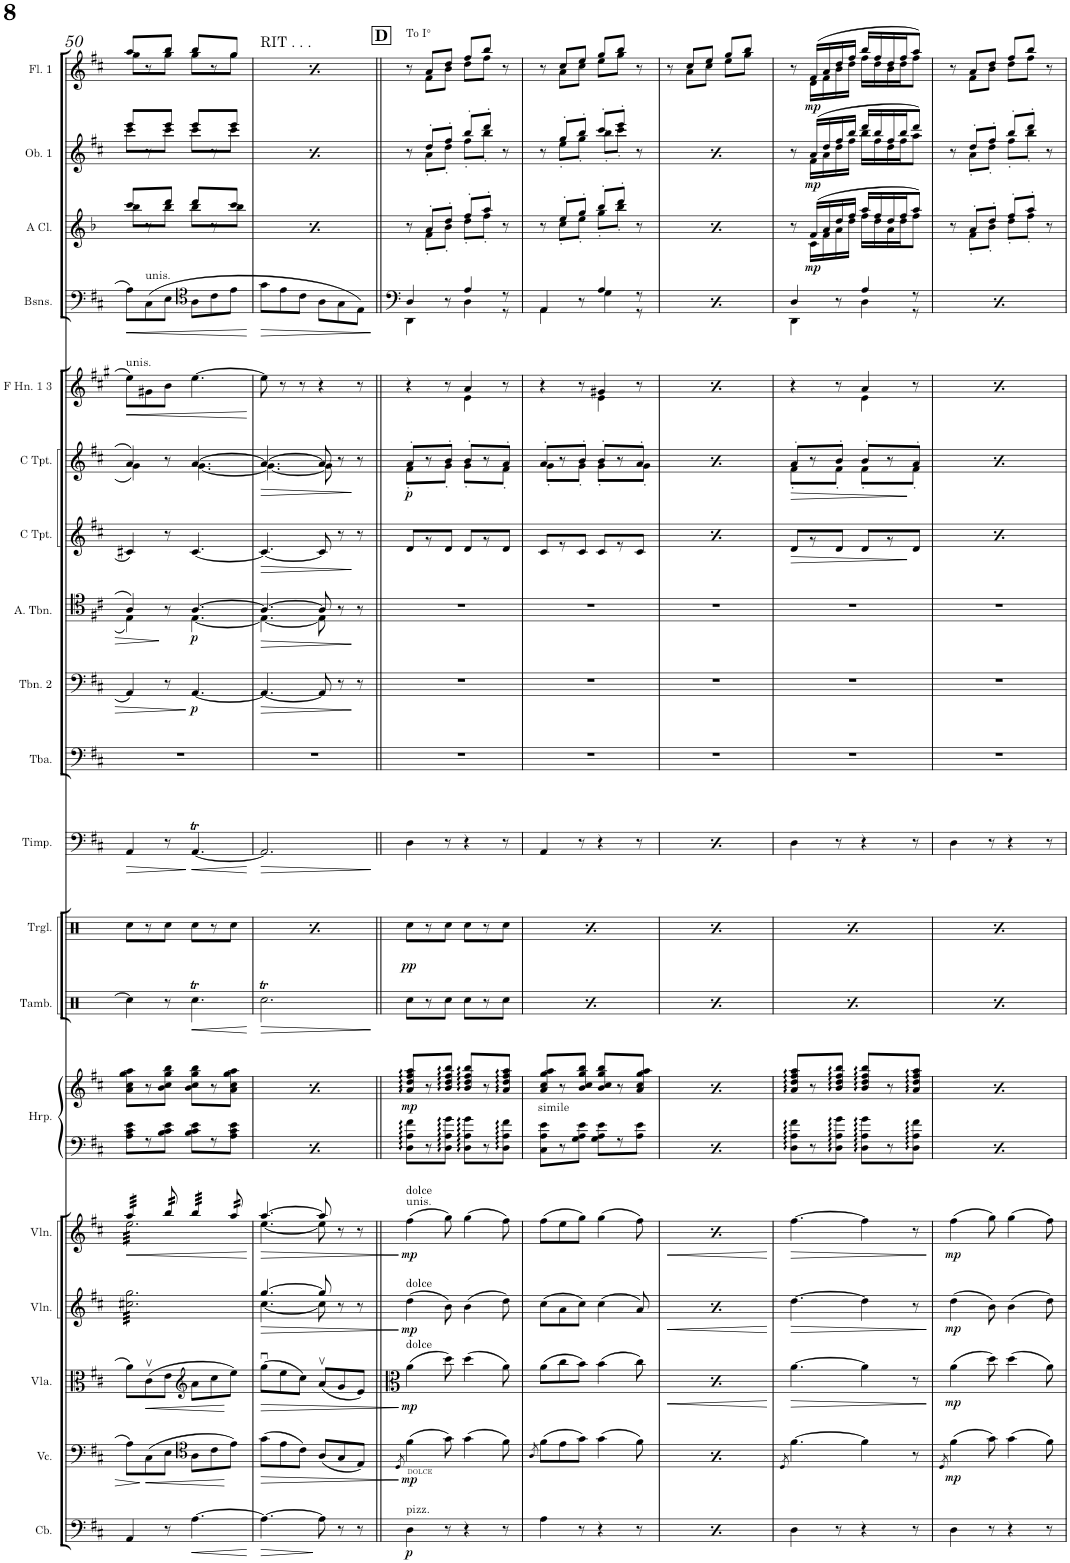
**kern	**dynam	**kern	**dynam	**kern	**dynam	**kern	**dynam	**kern	**dynam	**kern	**kern	**dynam	**kern	**dynam	**kern	**dynam	**kern	**dynam	**kern	**kern	**dynam	**kern	**dynam	**kern	**dynam	**kern	**dynam	**kern	**kern	**dynam	**kern	**dynam	**kern	**dynam	**kern	**dynam
*part19	*part19	*part18	*part18	*part17	*part17	*part16	*part16	*part15	*part15	*part14	*part14	*part14	*part13	*part13	*part12	*part12	*part11	*part11	*part10	*part9	*part9	*part8	*part8	*part7	*part7	*part6	*part6	*part5	*part4	*part4	*part3	*part3	*part2	*part2	*part1	*part1
*staff20	*staff20	*staff19	*staff19	*staff18	*staff18	*staff17	*staff17	*staff16	*staff16	*staff15	*staff14	*staff14/15	*staff13	*staff13	*staff12	*staff12	*staff11	*staff11	*staff10	*staff9	*staff9	*staff8	*staff8	*staff7	*staff7	*staff6	*staff6	*staff5	*staff4	*staff4	*staff3	*staff3	*staff2	*staff2	*staff1	*staff1
*I"Contrabass	*	*I"Violoncello	*	*I"Viola	*	*I"Violin	*	*I"Violin	*	*I"Harp	*	*	*I"Drumset	*	*I"Drumset	*	*I"Timpani	*	*I"Tuba	*I"Trombone 2	*	*I"Alto Trombone	*	*I"C Trumpet	*	*I"C Trumpet	*	*I"F Horn 1 &amp; 3	*I"Bassoon 1 &amp; 2	*	*I"A Clarinet	*	*I"Oboe 1	*	*I"Flute 1	*
*I'Cb.	*	*I'Vc.	*	*I'Vla.	*	*I'Vln.	*	*I'Vln.	*	*I'Hrp.	*	*	*I'D. Set	*	*I'D. Set	*	*I'Timp.	*	*I'Tba.	*I'Tbn. 2	*	*I'A. Tbn.	*	*I'C Tpt.	*	*I'C Tpt.	*	*I'F Hn. 1 3	*	*	*I'A Cl.	*	*I'Ob. 1	*	*I'Fl. 1	*
!!LO:PB:g=z
*clefF4	*	*clefC4	*	*clefC3	*	*clefG2	*	*clefG2	*	*clefF4	*clefG2	*	*clefX	*	*clefX	*	*clefF4	*	*clefF4	*clefF4	*	*clefC4	*	*clefG2	*	*clefG2	*	*clefG2	*clefF4	*	*clefG2	*	*clefG2	*	*clefG2	*
*Trd7c12	*	*	*	*	*	*	*	*	*	*	*	*	*	*	*	*	*	*	*	*	*	*	*	*	*	*	*	*Trd4c7	*	*	*Trd2c3	*	*	*	*	*
*k[f#c#]	*	*k[f#c#]	*	*k[f#c#]	*	*k[f#c#]	*	*k[f#c#]	*	*k[f#c#]	*k[f#c#]	*	*k[]	*	*k[]	*	*k[f#c#]	*	*k[f#c#]	*k[f#c#]	*	*k[f#c#]	*	*k[f#c#]	*	*k[f#c#]	*	*k[f#c#g#]	*k[f#c#]	*	*k[b-]	*	*k[f#c#]	*	*k[f#c#]	*
*M6/8	*	*M6/8	*	*M6/8	*	*M6/8	*	*M6/8	*	*M6/8	*M6/8	*	*M6/8	*	*M6/8	*	*M6/8	*	*M6/8	*M6/8	*	*M6/8	*	*M6/8	*	*M6/8	*	*M6/8	*M6/8	*	*M6/8	*	*M6/8	*	*M6/8	*
=50	=50	=50	=50	=50	=50	=50	=50	=50	=50	=50	=50	=50	=50	=50	=50	=50	=50	=50	=50	=50	=50	=50	=50	=50	=50	=50	=50	=50	=50	=50	=50	=50	=50	=50	=50	=50
*	*	*	*	*	*	*	*	*^	*	*	*	*	*	*	*	*	*	*	*	*	*	*	*	*	*	*	*	*	*	*	*	*	*	*	*	*
!	!	!	!	!	!	!	!	!	!	!	!	!	!	!	!	!	!	!	!	!	!	!	!	!	!	!	!	!	!LO:TX:a:t=unis.	!	!	!	!	!	!	!	!
!	!	!	!	!	!	!	!	!	!	!	!	!	!	!	!	!	!	!	!LO:HP:b	!	!	!	!	!	!	!	!	!	!	!	!LO:HP:b	!	!	!	!	!	!
*	*	*	*	*	*	*	*	*	*	*	*	*	*	*	*	*	*	*	*	*	*	*	*^	*	*	*	*^	*	*	*	*	*^	*	*^	*	*^	*
*	*	*	*	*	*	*tremolo	*	*	*	*	*	*	*	*	*	*	*	*	*	*	*	*	*	*	*	*	*	*	*	*	*	*	*	*	*	*	*	*	*	*	*	*
*	*	*	*	*	*	*	*	*tremolo	*	*	*	*	*	*	*	*	*	*	*	*	*	*	*	*	*	*	*	*	*	*	*	*	*	*	*	*	*	*	*	*	*	*
4AA/	.	8A\L	.	8a\L	.	32cc#X\ 32gg\LLL	.	32aa/LLL	32ee\LLL	.	8A\ 8c#\ 8e\L	8a\ 8cc#\ 8gg\ 8aa\L	.	4Rcc\]	.	8Rcc\L	.	4AA/	>	2.r	4AA/	.	4A/	4E\	.	4c#X/	.	4a/	4g\	.	8ee\L	8A\L	<	8ccc/L	8bb-\L	.	8eee/L	8ccc#\L	.	8aa/L	8gg\L	.
.	.	.	.	.	.	32cc#X\ 32gg\	.	32aa/	32ee\	.	.	.	.	.	.	.	.	.	.	.	.	.	.	.	.	.	.	.	.	.	.	.	.	.	.	.	.	.	.	.	.	.
.	.	.	.	.	.	32cc#X\ 32gg\	.	32aa/	32ee\	.	.	.	.	.	.	.	.	.	.	.	.	.	.	.	.	.	.	.	.	.	.	.	.	.	.	.	.	.	.	.	.	.
.	.	.	.	.	.	32cc#X\ 32gg\	.	32aa/	32ee\	.	.	.	.	.	.	.	.	.	.	.	.	.	.	.	.	.	.	.	.	.	.	.	.	.	.	.	.	.	.	.	.	.
!	!	!	!	!	!	!	!	!	!	!	!	!	!	!	!	!	!	!	!	!	!	!	!	!	!	!	!	!	!	!	!	!LO:TX:a:t=unis.	!	!	!	!	!	!	!	!	!	!
.	.	(8C#\	.	(8c#v\	.	32cc#X\ 32gg\	.	32aa/	32ee\	.	8r	8r	.	.	.	8r	.	.	.	.	.	.	.	.	.	.	.	.	.	.	8g#X\	(8C#\	.	8r	8ryy	.	8r	8ryy	.	8r	8ryy	.
.	.	.	.	.	.	32cc#X\ 32gg\	.	32aa/	32ee\	.	.	.	.	.	.	.	.	.	.	.	.	.	.	.	.	.	.	.	.	.	.	.	.	.	.	.	.	.	.	.	.	.
.	.	.	.	.	.	32cc#X\ 32gg\	.	32aa/	32ee\	.	.	.	.	.	.	.	.	.	.	.	.	.	.	.	.	.	.	.	.	.	.	.	.	.	.	.	.	.	.	.	.	.
.	.	.	.	.	.	32cc#X\ 32gg\	.	32aa/JJJ	32ee\	.	.	.	.	.	.	.	.	.	.	.	.	.	.	.	.	.	.	.	.	.	.	.	.	.	.	.	.	.	.	.	.	.
8r	.	8E\J	.	8e\J	.	32cc#X\ 32gg\	.	32bb/	32ee\	.	8B\ 8c#\ 8e\J	8b\ 8cc#\ 8gg\ 8bb\J	.	8r	.	8Rcc\J	.	8r	.	.	8r	.	8r	8ryy	.	8r	.	8r	8ryy	.	8b\J	8E\J	.	8ddd/J	8bb-\J	.	8eee/J	8ccc#\J	.	8bb/J	8gg\J	.
.	.	.	.	.	.	32cc#X\ 32gg\	.	32bb/	32ee\	.	.	.	.	.	.	.	.	.	.	.	.	.	.	.	.	.	.	.	.	.	.	.	.	.	.	.	.	.	.	.	.	.
.	.	.	.	.	.	32cc#X\ 32gg\	.	32bb/	32ee\	.	.	.	.	.	.	.	.	.	.	.	.	.	.	.	.	.	.	.	.	.	.	.	.	.	.	.	.	.	.	.	.	.
.	.	.	.	.	.	32cc#X\ 32gg\	.	32bb/	32ee\	.	.	.	.	.	.	.	.	.	.	.	.	.	.	.	.	.	.	.	.	.	.	.	.	.	.	.	.	.	.	.	.	.
*	*	*clefC4	*	*clefG2	*	*	*	*	*	*	*	*	*	*	*	*	*	*	*	*	*	*	*	*	*	*	*	*	*	*	*	*clefC4	*	*	*	*	*	*	*	*	*	*
!	!	!	!	!	!	!	!	!	!	!	!	!	!	!	!LO:HP:b	!	!	!	!LO:HP:n=1:b	!	!	!LO:DY:b	!	!	!LO:DY:b	!	!	!	!	!	!	!	!	!	!	!	!	!	!	!	!	!
*	*	*	*	*	*	*	*	*	*	*	*	*	*	*tremolo	*	*	*	*	*	*	*	*	*	*	*	*	*	*	*	*	*	*	*	*	*	*	*	*	*	*	*	*
[4.A\	.	8A\L	.	8a\L	.	32cc#X\ 32gg\	.	32bb/LLL	32ee\	.	8B\ 8c#\ 8e\L	8b\ 8cc#\ 8gg\ 8bb\L	.	32Rcct\LLL	<	8Rcc\L	.	[4.AAT/	] <	.	[4.AA/	p	[4.A/	[4.E\	p	[4.c#/	.	[4.a/	[4.g\	.	[4.ee\	8A\L	.	8ddd/L	8bb-\L	.	8eee/L	8ccc#\L	.	8bb/L	8gg\L	.
.	.	.	.	.	.	32cc#X\ 32gg\	.	32bb/	32ee\	.	.	.	.	32Rcct\	.	.	.	.	.	.	.	.	.	.	.	.	.	.	.	.	.	.	.	.	.	.	.	.	.	.	.	.
.	.	.	.	.	.	32cc#X\ 32gg\	.	32bb/	32ee\	.	.	.	.	32Rcct\	.	.	.	.	.	.	.	.	.	.	.	.	.	.	.	.	.	.	.	.	.	.	.	.	.	.	.	.
.	.	.	.	.	.	32cc#X\ 32gg\	.	32bb/	32ee\	.	.	.	.	32Rcct\	.	.	.	.	.	.	.	.	.	.	.	.	.	.	.	.	.	.	.	.	.	.	.	.	.	.	.	.
.	.	8c#\	.	8cc#\	.	32cc#X\ 32gg\	.	32bb/	32ee\	.	8r	8r	.	32Rcct\	.	8r	.	.	.	.	.	.	.	.	.	.	.	.	.	.	.	8c#\	.	8r	8ryy	.	8r	8ryy	.	8r	8ryy	.
.	.	.	.	.	.	32cc#X\ 32gg\	.	32bb/	32ee\	.	.	.	.	32Rcct\	.	.	.	.	.	.	.	.	.	.	.	.	.	.	.	.	.	.	.	.	.	.	.	.	.	.	.	.
.	.	.	.	.	.	32cc#X\ 32gg\	.	32bb/	32ee\	.	.	.	.	32Rcct\	.	.	.	.	.	.	.	.	.	.	.	.	.	.	.	.	.	.	.	.	.	.	.	.	.	.	.	.
.	.	.	.	.	.	32cc#X\ 32gg\	.	32bb/JJJ	32ee\	.	.	.	.	32Rcct\	.	.	.	.	.	.	.	.	.	.	.	.	.	.	.	.	.	.	.	.	.	.	.	.	.	.	.	.
.	.	8e\J)	.	8ee\J)	.	32cc#X\ 32gg\	.	32aa/	32ee\	.	8A\ 8c#\ 8e\J	8a\ 8cc#\ 8gg\ 8aa\J	.	32Rcct\	.	8Rcc\J	.	.	.	.	.	.	.	.	.	.	.	.	.	.	.	8e\J	.	8ccc/J	8bb-\J	.	8eee/J	8ccc#\J	.	8gg/J	8gg\J	.
.	.	.	.	.	.	32cc#X\ 32gg\	.	32aa/	32ee\	.	.	.	.	32Rcct\	.	.	.	.	.	.	.	.	.	.	.	.	.	.	.	.	.	.	.	.	.	.	.	.	.	.	.	.
.	.	.	.	.	.	32cc#X\ 32gg\	.	32aa/	32ee\	.	.	.	.	32Rcct\	.	.	.	.	.	.	.	.	.	.	.	.	.	.	.	.	.	.	.	.	.	.	.	.	.	.	.	.
.	.	.	.	.	.	32cc#X\ 32gg\JJJ	.	32aa/	32ee\JJJ	.	.	.	.	32Rcct\JJJ	.	.	.	.	.	.	.	.	.	.	.	.	.	.	.	.	.	.	.	.	.	.	.	.	.	.	.	.
*	*	*	*	*	*	*	*	*Xtremolo	*	*	*	*	*	*	*	*	*	*	*	*	*	*	*	*	*	*	*	*	*	*	*	*	*	*	*	*	*	*	*	*	*	*
*	*	*	*	*	*	*Xtremolo	*	*	*	*	*	*	*	*	*	*	*	*	*	*	*	*	*	*	*	*	*	*	*	*	*	*	*	*	*	*	*	*	*	*	*	*
*	*	*	*	*	*	*	*	*	*	*	*	*	*	*	*	*	*	*	*	*	*	*	*	*	*	*	*	*	*	*	*	*	*	*v	*v	*	*	*	*	*v	*v	*
*	*	*	*	*	*	*	*	*v	*v	*	*	*	*	*	*	*	*	*	*	*	*	*	*v	*v	*	*	*	*v	*v	*	*	*	*	*	*	*v	*v	*	*	*
.	.	.	.	.	.	.	.	.	.	.	.	.	.	[	.	.	.	[	.	.	.	.	.	.	.	.	.	.	.	.	.	.	.	.	.	.
=51	=51	=51	=51	=51	=51	=51	=51	=51	=51	=51	=51	=51	=51	=51	=51	=51	=51	=51	=51	=51	=51	=51	=51	=51	=51	=51	=51	=51	=51	=51	=51	=51	=51	=51	=51	=51
*	*	*	*	*	*	*^	*	*^	*	*	*	*	*	*	*	*	*	*	*	*	*	*	*	*	*	*	*	*	*	*	*	*	*	*	*	*
!	!	!	!	!	!	!	!	!	!	!	!	!	!	!	!	!LO:HP:b	!	!	!	!LO:HP:b	!	!	!LO:HP:b	!	!LO:HP:b	!	!LO:HP:b	!	!LO:HP:b	!	!	!	!	!	!	!	!	!
*	*	*	*	*	*	*	*	*	*	*	*	*	*	*	*	*	*	*	*	*	*	*	*	*^	*	*	*	*^	*	*	*	*	*^	*	*^	*	*^	*
4.A\_	.	(8g\L	.	(8ggu\L	.	[4.gg/	[4.cc#\	.	[4.aa/	[4.ee\	.	8A\ 8c#\ 8e\L	8a\ 8cc#\ 8gg\ 8aa\L	.	32Rcct\LLL	>	8Rcc\L	.	2.AA/]	>	2.r	4.AA/_	>	4.A/_	4.E\_	>	4.c#/_	>	4.a/_	4.g\_	>	8ee\]	8g\L	.	8ccc/L	8bb-\L	.	8eee/L	8ccc#\L	.	8aa/L	8gg\L	.
.	.	.	.	.	.	.	.	.	.	.	.	.	.	.	32Rcct\	.	.	.	.	.	.	.	.	.	.	.	.	.	.	.	.	.	.	.	.	.	.	.	.	.	.	.	.
.	.	.	.	.	.	.	.	.	.	.	.	.	.	.	32Rcct\	.	.	.	.	.	.	.	.	.	.	.	.	.	.	.	.	.	.	.	.	.	.	.	.	.	.	.	.
.	.	.	.	.	.	.	.	.	.	.	.	.	.	.	32Rcct\	.	.	.	.	.	.	.	.	.	.	.	.	.	.	.	.	.	.	.	.	.	.	.	.	.	.	.	.
.	.	8e\	.	8ee\	.	.	.	.	.	.	.	8r	8r	.	32Rcct\	.	8r	.	.	.	.	.	.	.	.	.	.	.	.	.	.	8r	8e\	.	8r	8ryy	.	8r	8ryy	.	8r	8ryy	.
.	.	.	.	.	.	.	.	.	.	.	.	.	.	.	32Rcct\	.	.	.	.	.	.	.	.	.	.	.	.	.	.	.	.	.	.	.	.	.	.	.	.	.	.	.	.
.	.	.	.	.	.	.	.	.	.	.	.	.	.	.	32Rcct\	.	.	.	.	.	.	.	.	.	.	.	.	.	.	.	.	.	.	.	.	.	.	.	.	.	.	.	.
.	.	.	.	.	.	.	.	.	.	.	.	.	.	.	32Rcct\	.	.	.	.	.	.	.	.	.	.	.	.	.	.	.	.	.	.	.	.	.	.	.	.	.	.	.	.
.	.	8c#\J)	.	8cc#\J)	.	.	.	.	.	.	.	8B\ 8c#\ 8e\J	8b\ 8cc#\ 8gg\ 8bb\J	.	32Rcct\	.	8Rcc\J	.	.	.	.	.	.	.	.	.	.	.	.	.	.	8r	8c#\J	.	8ddd/J	8bb-\J	.	8eee/J	8ccc#\J	.	8bb/J	8gg\J	.
.	.	.	.	.	.	.	.	.	.	.	.	.	.	.	32Rcct\	.	.	.	.	.	.	.	.	.	.	.	.	.	.	.	.	.	.	.	.	.	.	.	.	.	.	.	.
.	.	.	.	.	.	.	.	.	.	.	.	.	.	.	32Rcct\	.	.	.	.	.	.	.	.	.	.	.	.	.	.	.	.	.	.	.	.	.	.	.	.	.	.	.	.
.	.	.	.	.	.	.	.	.	.	.	.	.	.	.	32Rcct\	.	.	.	.	.	.	.	.	.	.	.	.	.	.	.	.	.	.	.	.	.	.	.	.	.	.	.	.
8A\]	.	(8A/L	.	(8av/L	.	8gg/]	8cc#\]	.	8aa/]	8ee\]	.	8B\ 8c#\ 8e\L	8b\ 8cc#\ 8gg\ 8bb\L	.	32Rcct\	.	8Rcc\L	.	.	.	.	8AA/]	.	8A/]	8E\]	.	8c#/]	.	8a/]	8g\]	.	4r	8A\L	.	8ddd/L	8bb-\L	.	8eee/L	8ccc#\L	.	8bb/L	8gg\L	.
.	.	.	.	.	.	.	.	.	.	.	.	.	.	.	32Rcct\	.	.	.	.	.	.	.	.	.	.	.	.	.	.	.	.	.	.	.	.	.	.	.	.	.	.	.	.
.	.	.	.	.	.	.	.	.	.	.	.	.	.	.	32Rcct\	.	.	.	.	.	.	.	.	.	.	.	.	.	.	.	.	.	.	.	.	.	.	.	.	.	.	.	.
.	.	.	.	.	.	.	.	.	.	.	.	.	.	.	32Rcct\	.	.	.	.	.	.	.	.	.	.	.	.	.	.	.	.	.	.	.	.	.	.	.	.	.	.	.	.
8r	.	8G/	.	8g/	.	8r	8ryy	.	8r	8ryy	.	8r	8r	.	32Rcct\	.	8r	.	.	.	.	8r	.	8r	8ryy	.	8r	.	8r	8ryy	.	.	8G\	.	8r	8ryy	.	8r	8ryy	.	8r	8ryy	.
.	.	.	.	.	.	.	.	.	.	.	.	.	.	.	32Rcct\	.	.	.	.	.	.	.	.	.	.	.	.	.	.	.	.	.	.	.	.	.	.	.	.	.	.	.	.
.	.	.	.	.	.	.	.	.	.	.	.	.	.	.	32Rcct\	.	.	.	.	.	.	.	.	.	.	.	.	.	.	.	.	.	.	.	.	.	.	.	.	.	.	.	.
.	.	.	.	.	.	.	.	.	.	.	.	.	.	.	32Rcct\	.	.	.	.	.	.	.	.	.	.	.	.	.	.	.	.	.	.	.	.	.	.	.	.	.	.	.	.
8r	.	8E/J)	.	8e/J)	.	8r	8ryy	.	8r	8ryy	.	8A\ 8c#\ 8e\J	8a\ 8cc#\ 8gg\ 8aa\J	.	32Rcct\	.	8Rcc\J	.	.	.	.	8r	]	8r	8ryy	]	8r	]	8r	8ryy	.	8r	8E\J)	.	8ccc/J	8bb-\J	.	8eee/J	8ccc#\J	.	8gg/J	8gg\J	.
.	.	.	.	.	.	.	.	.	.	.	.	.	.	.	32Rcct\	.	.	.	.	.	.	.	.	.	.	.	.	.	.	.	.	.	.	.	.	.	.	.	.	.	.	.	.
.	.	.	.	.	.	.	.	.	.	.	.	.	.	.	32Rcct\	.	.	.	.	.	.	.	.	.	.	.	.	.	.	.	.	.	.	.	.	.	.	.	.	.	.	.	.
.	.	.	.	.	.	.	.	.	.	.	.	.	.	.	32Rcct\JJJ	.	.	.	.	.	.	.	.	.	.	.	.	.	.	.	.	.	.	.	.	.	.	.	.	.	.	.	.
*	*	*	*	*	*	*	*	*	*	*	*	*	*	*	*Xtremolo	*	*	*	*	*	*	*	*	*	*	*	*	*	*	*	*	*	*	*	*	*	*	*	*	*	*	*	*
*	*	*	*	*	*	*v	*v	*	*	*	*	*	*	*	*	*	*	*	*	*	*	*	*	*v	*v	*	*	*	*v	*v	*	*	*	*	*v	*v	*	*v	*v	*	*v	*v	*
*	*	*	*	*	*	*	*	*v	*v	*	*	*	*	*	*	*	*	*	*	*	*	*	*	*	*	*	*	*	*	*	*	*	*	*	*	*	*
.	.	.	.	.	.	.	.	.	.	.	.	.	.	]	.	.	.	]	.	.	.	.	.	.	.	.	.	.	.	[	.	.	.	.	.	.
!!LO:REH:place=s1:a:B:cj:fs=14:t=D
=52||	=52||	=52||	=52||	=52||	=52||	=52||	=52||	=52||	=52||	=52||	=52||	=52||	=52||	=52||	=52||	=52||	=52||	=52||	=52||	=52||	=52||	=52||	=52||	=52||	=52||	=52||	=52||	=52||	=52||	=52||	=52||	=52||	=52||	=52||	=52||	=52||
.	.	8qD/	.	.	.	.	.	.	.	.	.	.	.	.	.	.	.	.	.	.	.	.	.	.	.	.	.	.	.	.	.	.	.	.	.	.
*	*	*	*	*	*	*	*	*	*	*	*	*	*	*	*	*	*	*	*	*	*	*	*	*	*	*^	*	*^	*^	*	*^	*	*^	*	*^	*
!	!	!	!	!	!	!	!	!	!	!	!	!	!	!	!	!	!	!	!	!	!	!	!	!	!	!	!	!	!	!	!	!	!	!	!	!	!	!	!	!LO:TX:a:t=To I°	!	!
!	!	!	!	!	!	!	!	!LO:TX:a:t=unis.	!	!	!	!	!	!	!	!	!	!	!	!	!	!	!	!	!	!	!	!	!	!	!	!	!	!	!	!	!	!	!	!	!	!
!	!	!	!	!	!	!	!	!LO:TX:a:t=dolce	!	!	!	!	!	!	!	!	!	!	!	!	!	!	!	!	!	!	!	!	!	!	!	!	!	!	!	!	!	!	!	!	!	!
!	!	!	!	!	!	!LO:TX:a:t=dolce	!	!	!	!	!	!	!	!	!	!	!	!	!	!	!	!	!	!	!	!	!	!	!	!	!	!	!	!	!	!	!	!	!	!	!	!
!	!	!	!	!LO:TX:a:t=dolce	!	!	!	!	!	!	!	!	!	!	!	!	!	!	!	!	!	!	!	!	!	!	!	!	!	!	!	!	!	!	!	!	!	!	!	!	!	!
!	!	!LO:TX:b:t=DOLCE	!	!	!	!	!	!	!	!	!	!	!	!	!	!	!	!	!	!	!	!	!	!	!	!	!	!	!	!	!	!	!	!	!	!	!	!	!	!	!	!
!LO:TX:a:t=pizz.	!	!	!	!	!	!	!	!	!	!	!	!	!	!	!	!	!	!	!	!	!	!	!	!	!	!	!	!	!	!	!	!	!	!	!	!	!	!	!	!	!	!
!	!LO:DY:b	!	!LO:DY:b	!	!LO:DY:b	!	!LO:DY:b	!	!LO:DY:b	!	!	!LO:DY:b	!	!	!	!LO:DY:b	!	!	!	!	!	!	!	!	!	!	!	!LO:DY:b	!	!	!	!	!	!	!	!	!	!	!	!	!	!
4D\	p	(4f#\	mp	(4a\	mp	(4dd\	mp	(4ff#\	mp	8D\ 8A\ 8f#\L	8a/ 8dd/ 8ff#/ 8aa/L	mp	8Rcc\L	.	8Rcc\L	pp	4D\	.	2.r	2.r	.	2.r	.	8d/L	.	8a'/L	8f#'\L	p	4r	4.ryy	4D/	4DD\	.	8r	8ryy	.	8r	8ryy	.	8r	8ryy	.
.	.	.	.	.	.	.	.	.	.	8r	8r	.	8r	.	8r	.	.	.	.	.	.	.	.	8r	.	8r	8ryy	.	.	.	.	.	.	8a'/L	8f'\L	.	8dd'/L	8a'\L	.	8a/L	8f#\L	.
8r	.	8g\)	.	8dd\)	.	8b\)	.	8gg\)	.	8D\ 8A\ 8g\J	8b/ 8dd/ 8ff#/ 8bb/J	.	8Rcc\J	.	8Rcc\J	.	8r	.	.	.	.	.	.	8d/J	.	8b'/J	8g'\J	.	8r	.	8r	8ryy	.	8dd'/J	8b-'\J	.	8ff#'/J	8dd'\J	.	8dd/J	8b\J	.
4r	.	(4g\	.	(4dd\	.	(4b\	.	(4gg\	.	8D\ 8A\ 8g\L	8b/ 8dd/ 8ff#/ 8bb/L	.	8Rcc\L	.	8Rcc\L	.	4r	.	.	.	.	.	.	8d/L	.	8b'/L	8g'\L	.	4a/	4e\	4A/	4D\	.	8ff'/L	8dd'\L	.	8bb'/L	8ff#'\L	.	8ff#/L	8dd\L	.
.	.	.	.	.	.	.	.	.	.	8r	8r	.	8r	.	8r	.	.	.	.	.	.	.	.	8r	.	8r	8ryy	.	.	.	.	.	.	8aa'/J	8ff'\J	.	8ddd'/J	8bb'\J	.	8bb/J	8ff#\J	.
8r	.	8f#\)	.	8a\)	.	8dd\)	.	8ff#\)	.	8D\ 8A\ 8f#\J	8a/ 8dd/ 8ff#/ 8aa/J	.	8Rcc\J	.	8Rcc\J	.	8r	.	.	.	.	.	.	8d/J	.	8a'/J	8f#'\J	.	8r	8ryy	8r	8r	.	8r	8ryy	.	8r	8ryy	.	8r	8ryy	.
=53	=53	=53	=53	=53	=53	=53	=53	=53	=53	=53	=53	=53	=53	=53	=53	=53	=53	=53	=53	=53	=53	=53	=53	=53	=53	=53	=53	=53	=53	=53	=53	=53	=53	=53	=53	=53	=53	=53	=53	=53	=53	=53
.	.	8qA/	.	.	.	.	.	.	.	.	.	.	.	.	.	.	.	.	.	.	.	.	.	.	.	.	.	.	.	.	.	.	.	.	.	.	.	.	.	.	.	.
!	!	!	!	!	!	!	!	!	!	!	!LO:TX:b:t=simile	!	!	!	!	!	!	!	!	!	!	!	!	!	!	!	!	!	!	!	!	!	!	!	!	!	!	!	!	!	!	!
!	!	!	!	!	!	!	!	!	!	!	!	!	!	!	!	!LO:DY:b	!	!	!	!	!	!	!	!	!	!	!	!	!	!	!	!	!	!	!	!	!	!	!	!	!	!
4A\	.	(8f#\L	.	(8a\L	.	(8cc#\L	.	(8ff#\L	.	8C#\ 8A\ 8e\L	8a/ 8cc#/ 8gg/ 8aa/L	.	8Rcc\L	.	8Rcc\L	pp	4AA/	.	2.r	2.r	.	2.r	.	8c#/L	.	8a'/L	8g'\L	.	4r	4.ryy	4AA/	4AA\	.	8r	8ryy	.	8r	8ryy	.	8r	8ryy	.
.	.	8e\	.	8cc#\	.	8a\	.	8ee\	.	8r	8r	.	8r	.	8r	.	.	.	.	.	.	.	.	8r	.	8r	8ryy	.	.	.	.	.	.	8ee'/L	8cc'\L	.	8gg'/L	8ee'\L	.	8cc#/L	8a\L	.
8r	.	8g\J)	.	8b\J)	.	8cc#\J)	.	8gg\J)	.	8G\ 8A\ 8e\J	8b/ 8cc#/ 8gg/ 8bb/J	.	8Rcc\J	.	8Rcc\J	.	8r	.	.	.	.	.	.	8c#/J	.	8b'/J	8g'\J	.	8r	.	8r	8ryy	.	8gg'/J	8ee'\J	.	8bb'/J	8gg'\J	.	8ee/J	8cc#\J	.
4r	.	(4g\	.	(4b\	.	(4cc#\	.	(4gg\	.	8G\ 8A\ 8e\L	8b/ 8cc#/ 8gg/ 8bb/L	.	8Rcc\L	.	8Rcc\L	.	4r	.	.	.	.	.	.	8c#/L	.	8b'/L	8g'\L	.	4g#X/	4e\	4A/	4G\	.	8bb-'/L	8gg'\L	.	8ccc#'/L	8bb'\L	.	8gg/L	8ee\L	.
.	.	.	.	.	.	.	.	.	.	8r	8r	.	8r	.	8r	.	.	.	.	.	.	.	.	8r	.	8r	8ryy	.	.	.	.	.	.	8ddd'/J	8bb-'\J	.	8eee'/J	8ccc#'\J	.	8bb/J	8gg\J	.
8r	.	8f#\)	.	8cc#\)	.	8a/)	.	8ff#\)	.	8A\ 8e\J	8a/ 8cc#/ 8gg/ 8aa/J	.	8Rcc\J	.	8Rcc\J	.	8r	.	.	.	.	.	.	8c#/J	.	8a'/J	8g'\J	.	8r	8ryy	8r	8r	.	8r	8ryy	.	8r	8ryy	.	8r	8ryy	.
=54	=54	=54	=54	=54	=54	=54	=54	=54	=54	=54	=54	=54	=54	=54	=54	=54	=54	=54	=54	=54	=54	=54	=54	=54	=54	=54	=54	=54	=54	=54	=54	=54	=54	=54	=54	=54	=54	=54	=54	=54	=54	=54
.	.	8qA/	.	.	.	.	.	.	.	.	.	.	.	.	.	.	.	.	.	.	.	.	.	.	.	.	.	.	.	.	.	.	.	.	.	.	.	.	.	.	.	.
!	!	!	!	!	!	!	!	!	!	!	!LO:TX:b:t=simile	!	!	!	!	!	!	!	!	!	!	!	!	!	!	!	!	!	!	!	!	!	!	!	!	!	!	!	!	!	!	!
!	!	!	!	!	!	!	!	!	!	!	!	!	!	!	!	!LO:DY:b	!	!	!	!	!	!	!	!	!	!	!	!	!	!	!	!	!	!	!	!	!	!	!	!	!	!
4A\	.	(8f#\L	.	(8a\L	.	(8cc#\L	.	(8ff#\L	.	8C#\ 8A\ 8e\L	8a/ 8cc#/ 8gg/ 8aa/L	.	8Rcc\L	.	8Rcc\L	pp	4AA/	.	2.r	2.r	.	2.r	.	8c#/L	.	8a'/L	8g'\L	.	4r	4.ryy	4AA/	4AA\	.	8r	8ryy	.	8r	8ryy	.	8r	8ryy	.
.	.	8e\	.	8cc#\	.	8a\	.	8ee\	.	8r	8r	.	8r	.	8r	.	.	.	.	.	.	.	.	8r	.	8r	8ryy	.	.	.	.	.	.	8ee'/L	8cc'\L	.	8gg'/L	8ee'\L	.	8cc#/L	8a\L	.
8r	.	8g\J)	.	8b\J)	.	8cc#\J)	.	8gg\J)	.	8G\ 8A\ 8e\J	8b/ 8cc#/ 8gg/ 8bb/J	.	8Rcc\J	.	8Rcc\J	.	8r	.	.	.	.	.	.	8c#/J	.	8b'/J	8g'\J	.	8r	.	8r	8ryy	.	8gg'/J	8ee'\J	.	8bb'/J	8gg'\J	.	8ee/J	8cc#\J	.
4r	.	(4g\	.	(4b\	.	(4cc#\	.	(4gg\	.	8G\ 8A\ 8e\L	8b/ 8cc#/ 8gg/ 8bb/L	.	8Rcc\L	.	8Rcc\L	.	4r	.	.	.	.	.	.	8c#/L	.	8b'/L	8g'\L	.	4g#X/	4e\	4A/	4G\	.	8bb-'/L	8gg'\L	.	8ccc#'/L	8bb'\L	.	8gg/L	8ee\L	.
.	.	.	.	.	.	.	.	.	.	8r	8r	.	8r	.	8r	.	.	.	.	.	.	.	.	8r	.	8r	8ryy	.	.	.	.	.	.	8ddd'/J	8bb-'\J	.	8eee'/J	8ccc#'\J	.	8bb/J	8gg\J	.
8r	.	8f#\)	.	8cc#\)	.	8a/)	.	8ff#\)	.	8A\ 8e\J	8a/ 8cc#/ 8gg/ 8aa/J	.	8Rcc\J	.	8Rcc\J	.	8r	.	.	.	.	.	.	8c#/J	.	8a'/J	8g'\J	.	8r	8ryy	8r	8r	.	8r	8ryy	.	8r	8ryy	.	8ryy	8ryy	.
=55	=55	=55	=55	=55	=55	=55	=55	=55	=55	=55	=55	=55	=55	=55	=55	=55	=55	=55	=55	=55	=55	=55	=55	=55	=55	=55	=55	=55	=55	=55	=55	=55	=55	=55	=55	=55	=55	=55	=55	=55	=55	=55
.	.	8qD/	.	.	.	.	.	.	.	.	.	.	.	.	.	.	.	.	.	.	.	.	.	.	.	.	.	.	.	.	.	.	.	.	.	.	.	.	.	.	.	.
!	!	!	!	!	!	!	!	!	!	!	!	!	!	!	!	!LO:DY:b	!	!	!	!	!	!	!	!	!LO:HP:b	!	!	!	!	!	!	!	!	!	!	!	!	!	!	!	!	!
4D\	.	[4.f#\	.	[4.a\	.	[4.dd\	.	[4.ff#\	.	8D\ 8A\ 8f#\L	8a/ 8dd/ 8ff#/ 8aa/L	.	8Rcc\L	.	8Rcc\L	pp	4D\	.	2.r	2.r	.	2.r	.	8d/L	>	8a'/L	8f#'\L	.	4r	4.ryy	4D/	4DD\	.	8r	8ryy	.	8r	8ryy	.	8r	8ryy	.
!	!	!	!	!	!	!	!	!	!	!	!	!	!	!	!	!	!	!	!	!	!	!	!	!	!	!	!	!	!	!	!	!	!	!	!	!LO:DY:b	!	!	!LO:DY:b	!	!	!LO:DY:b
.	.	.	.	.	.	.	.	.	.	8r	8r	.	8r	.	8r	.	.	.	.	.	.	.	.	8r	.	8r	8ryy	.	.	.	.	.	.	(16f/LL	16c\LL	mp	(16a/LL	16f#\LL	mp	(16f#/LL	16d\LL	mp
.	.	.	.	.	.	.	.	.	.	.	.	.	.	.	.	.	.	.	.	.	.	.	.	.	.	.	.	.	.	.	.	.	.	16a/	16f\	.	16dd/	16a\	.	16a/	16f#\	.
8r	.	.	.	.	.	.	.	.	.	8D\ 8A\ 8g\J	8b/ 8dd/ 8ff#/ 8bb/J	.	8Rcc\J	.	8Rcc\J	.	8r	.	.	.	.	.	.	8d/J	.	8b'/J	8f#'\J	.	8r	.	8r	8ryy	.	16dd/	16a\	.	16ff#/	16dd\	.	16dd/	16b\	.
.	.	.	.	.	.	.	.	.	.	.	.	.	.	.	.	.	.	.	.	.	.	.	.	.	.	.	.	.	.	.	.	.	.	16ff/JJ	16dd\JJ	.	16bb/JJ	16ff#\JJ	.	16ff#/JJ	16dd\JJ	.
4r	.	4f#\]	.	4a\]	.	4dd\]	.	4ff#\]	.	8D\ 8A\ 8g\L	8b/ 8dd/ 8ff#/ 8bb/L	.	8Rcc\L	.	8Rcc\L	.	4r	.	.	.	.	.	.	8d/L	.	8b'/L	8f#'\L	.	4a/	4e\	4A/	4D\	.	16aa/LL	16ff\LL	.	16ddd/LL	16bb\LL	.	16bb/LL	16ff#\LL	.
.	.	.	.	.	.	.	.	.	.	.	.	.	.	.	.	.	.	.	.	.	.	.	.	.	.	.	.	.	.	.	.	.	.	16ff/	16dd\	.	16bb/	16ff#\	.	16ff#/	16dd\	.
.	.	.	.	.	.	.	.	.	.	8r	8r	.	8r	.	8r	.	.	.	.	.	.	.	.	8r	.	8r	8ryy	.	.	.	.	.	.	16dd/	16a\	.	16ff#/	16dd\	.	16dd/	16b\	.
.	.	.	.	.	.	.	.	.	.	.	.	.	.	.	.	.	.	.	.	.	.	.	.	.	.	.	.	.	.	.	.	.	.	16ff/J	16dd\J	.	16bb/J	16ff#\J	.	16ff#/J	16dd\J	.
8r	.	8r	.	8r	.	8r	.	8r	.	8D\ 8A\ 8f#\J	8a/ 8dd/ 8ff#/ 8aa/J	.	8Rcc\J	.	8Rcc\J	.	8r	.	.	.	.	.	.	8d/J	]	8a'/J	8f#'\J	]	8r	8ryy	8r	8r	.	8aa/J)	8ff\J	.	8ddd/J)	8aa\J	.	8aa/J)	8ff#\J	.
=56	=56	=56	=56	=56	=56	=56	=56	=56	=56	=56	=56	=56	=56	=56	=56	=56	=56	=56	=56	=56	=56	=56	=56	=56	=56	=56	=56	=56	=56	=56	=56	=56	=56	=56	=56	=56	=56	=56	=56	=56	=56	=56
.	.	8qD/	.	.	.	.	.	.	.	.	.	.	.	.	.	.	.	.	.	.	.	.	.	.	.	.	.	.	.	.	.	.	.	.	.	.	.	.	.	.	.	.
!	!	!	!LO:DY:b	!	!LO:DY:b	!	!LO:DY:b	!	!LO:DY:b	!	!	!	!	!	!	!LO:DY:b	!	!	!	!	!	!	!	!	!	!	!	!	!	!	!	!	!	!	!	!	!	!	!	!	!	!
4D\	.	(4f#\	mp	(4a\	mp	(4dd\	mp	(4ff#\	mp	8D\ 8A\ 8f#\L	8a/ 8dd/ 8ff#/ 8aa/L	.	8Rcc\L	.	8Rcc\L	pp	4D\	.	2.r	2.r	.	2.r	.	8d/L	.	8a'/L	8f#'\L	.	4r	4.ryy	4D/	4DD\	.	8r	8ryy	.	8r	8ryy	.	8r	8ryy	.
.	.	.	.	.	.	.	.	.	.	8r	8r	.	8r	.	8r	.	.	.	.	.	.	.	.	8r	.	8r	8ryy	.	.	.	.	.	.	8a'/L	8f'\L	.	8dd'/L	8a'\L	.	8a/L	8f#\L	.
8r	.	8g\)	.	8dd\)	.	8b\)	.	8gg\)	.	8D\ 8A\ 8g\J	8b/ 8dd/ 8ff#/ 8bb/J	.	8Rcc\J	.	8Rcc\J	.	8r	.	.	.	.	.	.	8d/J	.	8b'/J	8f#'\J	.	8r	.	8r	8ryy	.	8dd'/J	8b-'\J	.	8ff#'/J	8dd'\J	.	8dd/J	8b\J	.
4r	.	(4g\	.	(4dd\	.	(4b\	.	(4gg\	.	8D\ 8A\ 8g\L	8b/ 8dd/ 8ff#/ 8bb/L	.	8Rcc\L	.	8Rcc\L	.	4r	.	.	.	.	.	.	8d/L	.	8b'/L	8f#'\L	.	4a/	4e\	4A/	4D\	.	8ff'/L	8dd'\L	.	8bb'/L	8ff#'\L	.	8ff#/L	8dd\L	.
.	.	.	.	.	.	.	.	.	.	8r	8r	.	8r	.	8r	.	.	.	.	.	.	.	.	8r	.	8r	8ryy	.	.	.	.	.	.	8aa'/J	8ff'\J	.	8ddd'/J	8bb'\J	.	8bb/J	8ff#\J	.
8r	.	8f#\)	.	8a\)	.	8dd\)	.	8ff#\)	.	8D\ 8A\ 8f#\J	8a/ 8dd/ 8ff#/ 8aa/J	.	8Rcc\J	.	8Rcc\J	.	8r	.	.	.	.	.	.	8d/J	.	8a'/J	8f#'\J	.	8r	8ryy	8r	8r	.	8r	8ryy	.	8r	8ryy	.	8r	8ryy	.
*	*	*	*	*	*	*	*	*	*	*	*	*	*	*	*	*	*	*	*	*	*	*	*	*	*	*v	*v	*	*	*	*v	*v	*	*v	*v	*	*v	*v	*	*v	*v	*
*	*	*	*	*	*	*	*	*	*	*	*	*	*	*	*	*	*	*	*	*	*	*	*	*	*	*	*	*v	*v	*	*	*	*	*	*	*	*
=	=	=	=	=	=	=	=	=	=	=	=	=	=	=	=	=	=	=	=	=	=	=	=	=	=	=	=	=	=	=	=	=	=	=	=	=
*-	*-	*-	*-	*-	*-	*-	*-	*-	*-	*-	*-	*-	*-	*-	*-	*-	*-	*-	*-	*-	*-	*-	*-	*-	*-	*-	*-	*-	*-	*-	*-	*-	*-	*-	*-	*-
